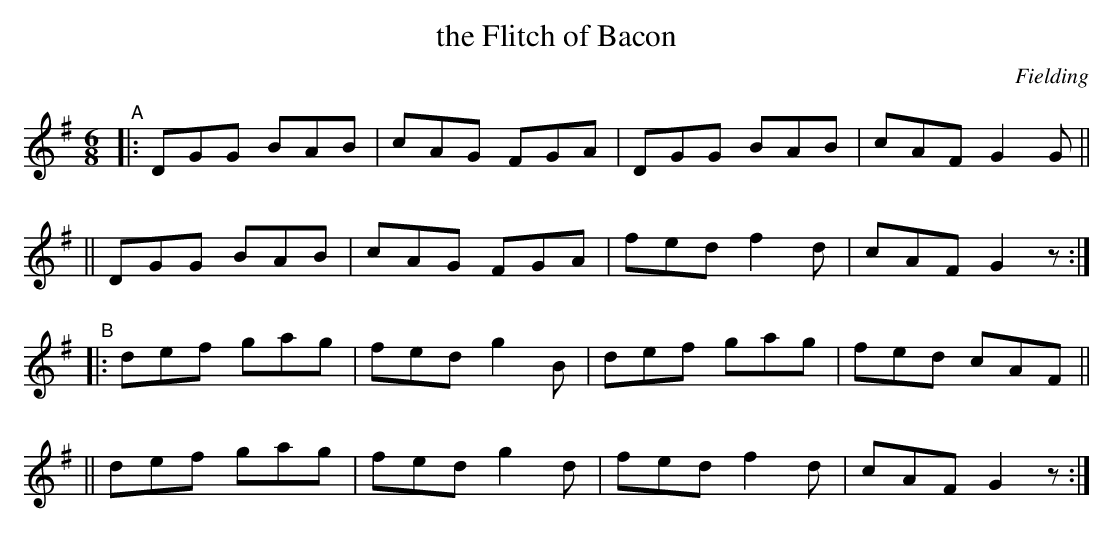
X:1
T: the Flitch of Bacon
O: Fielding
M: 6/8
L: 1/8
K: G
"^A"\
|: DGG BAB | cAG FGA | DGG BAB | cAF G2G ||
|| DGG BAB | cAG FGA | fed f2d | cAF G2z :|
"^B"\
|: def gag | fed g2B | def gag | fed cAF ||
|| def gag | fed g2d | fed f2d | cAF G2z :|
